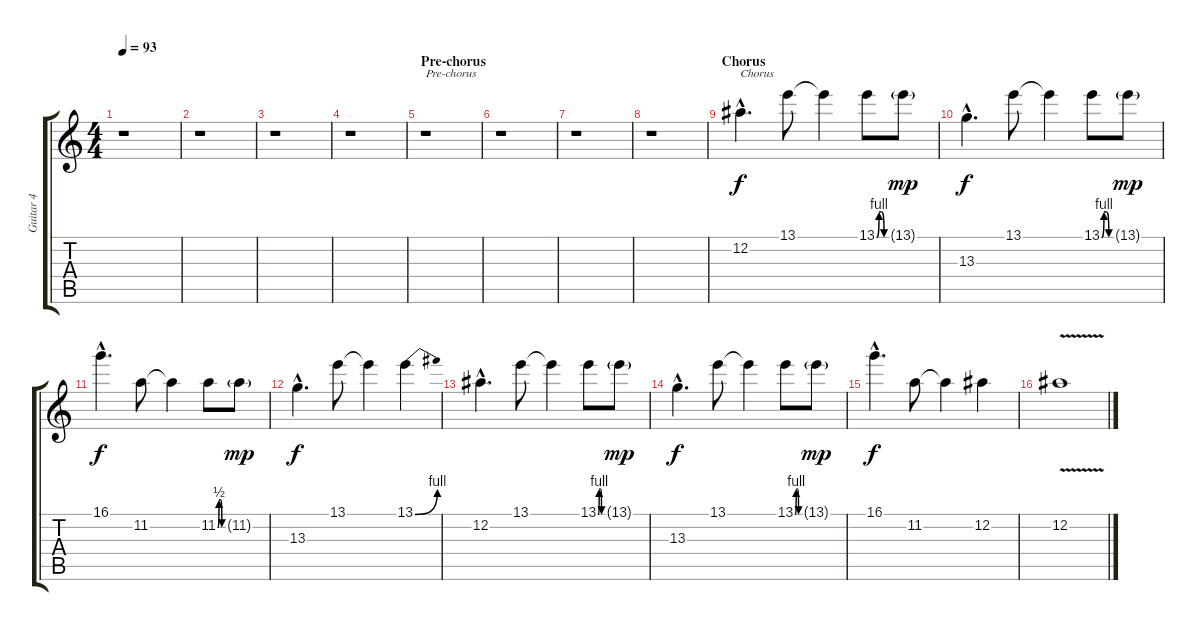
\track ("Guitar 4" "Guitar 4") {instrument distortionguitar}
\staff {score tabs}
\tuning (Eb4 Bb3 Gb3 Db3 Ab2 Eb2) {hide}
\ts (4 4)
\tempo 93
\clef g2
\ks c
r.1{dy f} |
r.1 |
r.1 |
r.1 |
\section ("" "Pre-chorus")
r.1{txt "Pre-chorus"} |
r.1 |
r.1 |
r.1 |
\section ("" "Chorus")
12.2{hac}.4{d txt "Chorus"} 13.1.8 13.1{t}.4 13.1{be (custom 0 0 15 4 30 4 45 0 60 0)}.8 13.1{g}.8{dy mp} |
13.3{hac}.4{d dy f} 13.1.8 13.1{t}.4 13.1{be (custom 0 0 15 4 30 4 45 0 60 0)}.8 13.1{g}.8{dy mp} |
16.1{hac}.4{d dy f} 11.2.8 11.2{t}.4 11.2{be (custom 0 0 15 2 30 2 45 0 60 0)}.8 11.2{g}.8{dy mp} |
13.3{hac}.4{d dy f} 13.1.8 13.1{t}.4 13.1{be (bend 0 0 60 4)}.4 |
12.2{hac}.4{d} 13.1.8 13.1{t}.4 13.1{be (custom 0 0 15 4 30 4 45 0 60 0)}.8 13.1{g}.8{dy mp} |
13.3{hac}.4{d dy f} 13.1.8 13.1{t}.4 13.1{be (custom 0 0 15 4 30 4 45 0 60 0)}.8 13.1{g}.8{dy mp} |
16.1{hac}.4{d dy f} 11.2.8 11.2{t}.4 12.2.4 |
12.2{v}.1
